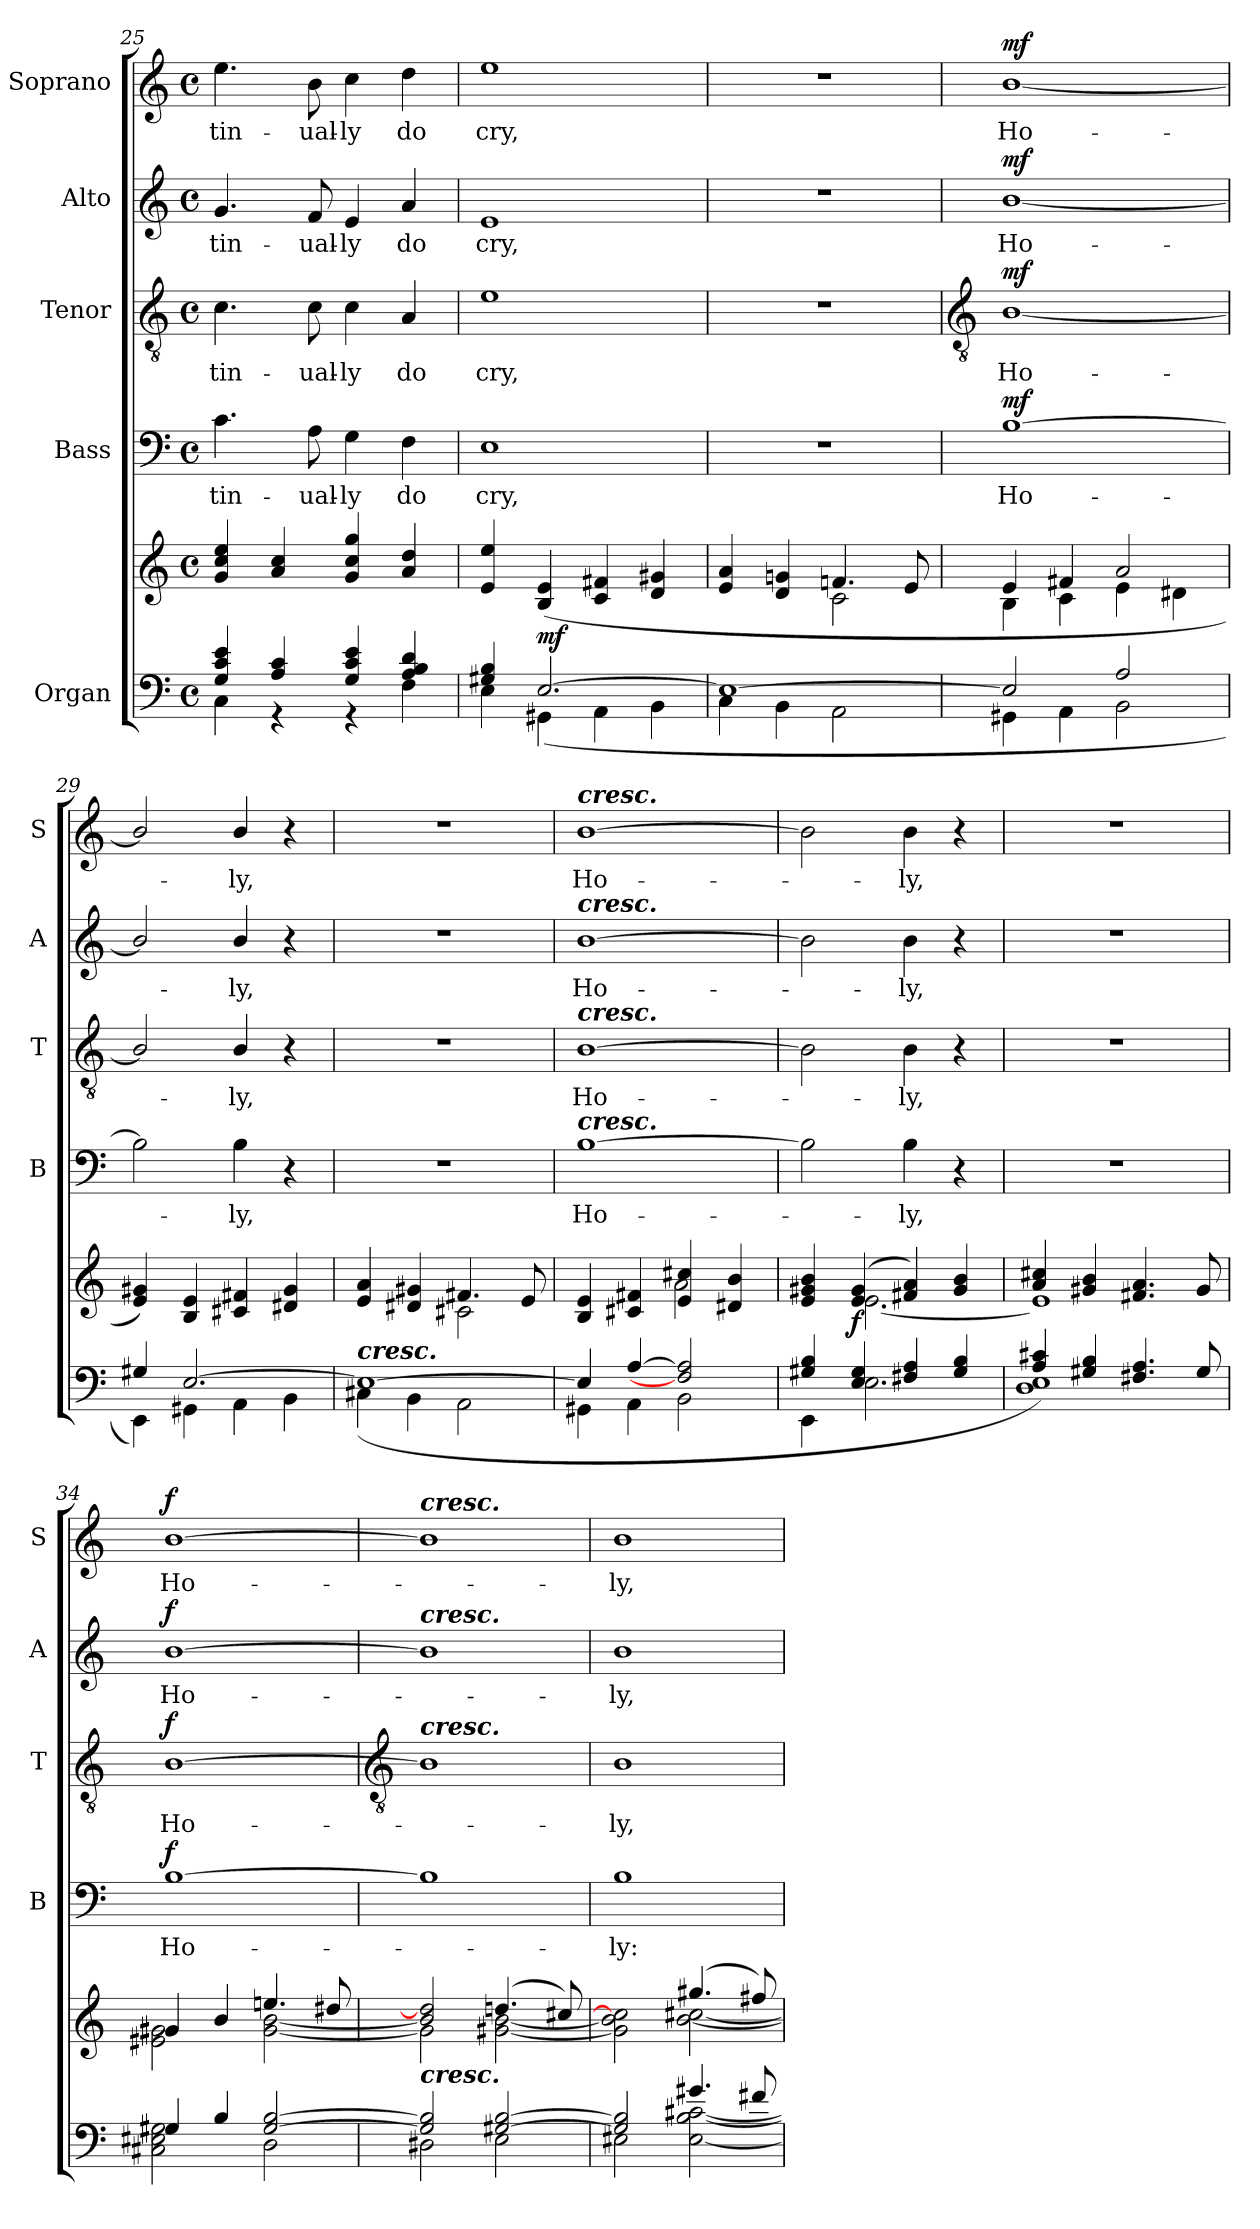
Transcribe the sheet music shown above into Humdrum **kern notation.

**kern	**kern	**dynam	**kern	**text	**dynam	**kern	**text	**dynam	**kern	**text	**dynam	**kern	**text	**dynam
*part5	*part5	*part5	*part4	*part4	*part4	*part3	*part3	*part3	*part2	*part2	*part2	*part1	*part1	*part1
*staff6	*staff5	*staff5/6	*staff4	*staff4	*staff4	*staff3	*staff3	*staff3	*staff2	*staff2	*staff2	*staff1	*staff1	*staff1
*I"Organ	*	*	*I"Bass	*	*	*I"Tenor	*	*	*I"Alto	*	*	*I"Soprano	*	*
*	*	*	*I'B	*	*	*I'T	*	*	*I'A	*	*	*I'S	*	*
*clefF4	*clefG2	*	*clefF4	*	*	*clefGv2	*	*	*clefG2	*	*	*clefG2	*	*
*k[]	*k[]	*	*k[]	*	*	*k[]	*	*	*k[]	*	*	*k[]	*	*
*C:	*C:	*	*C:	*	*	*C:	*	*	*C:	*	*	*C:	*	*
*M4/4	*M4/4	*	*M4/4	*	*	*M4/4	*	*	*M4/4	*	*	*M4/4	*	*
*met(c)	*met(c)	*	*met(c)	*	*	*met(c)	*	*	*met(c)	*	*	*met(c)	*	*
=25	=25	=25	=25	=25	=25	=25	=25	=25	=25	=25	=25	=25	=25	=25
*^	*^	*	*	*	*	*	*	*	*	*	*	*	*	*
!	!	!	!	!	!	!LO:LY:b	!	!	!LO:LY:b	!	!	!LO:LY:b	!	!	!LO:LY:b	!
4G/ 4c/ 4e/	4C\	4g/ 4cc/ 4ee/	2ryy	.	4.c	-tin-	.	4.c	-tin-	.	4.g	-tin-	.	4.ee	-tin-	.
4A/ 4c/	4r	4a/ 4cc/	.	.	.	.	.	.	.	.	.	.	.	.	.	.
!	!	!	!	!	!	!LO:LY:b	!	!	!LO:LY:b	!	!	!LO:LY:b	!	!	!LO:LY:b	!
.	.	.	.	.	8A	-ual-	.	8c	-ual-	.	8f	-ual-	.	8b	-ual-	.
!	!	!	!	!	!	!LO:LY:b	!	!	!LO:LY:b	!	!	!LO:LY:b	!	!	!LO:LY:b	!
4G/ 4c/ 4e/	4r	4g/ 4cc/ 4gg/	2ryy	.	4G	-ly	.	4c	-ly	.	4e	-ly	.	4cc	-ly	.
!	!	!	!	!	!	!LO:LY:b	!	!	!LO:LY:b	!	!	!LO:LY:b	!	!	!LO:LY:b	!
4A/ 4B/ 4d/	4F\	4a/ 4dd/	.	.	4F	do	.	4A	do	.	4a	do	.	4dd	do	.
=26	=26	=26	=26	=26	=26	=26	=26	=26	=26	=26	=26	=26	=26	=26	=26	=26
!	!	!	!	!	!	!LO:LY:b	!	!	!LO:LY:b	!	!	!LO:LY:b	!	!	!LO:LY:b	!
4G#X/ 4B/	4E\	4e/ 4ee/	2ryy	.	1E	cry,	.	1e	cry,	.	1e	cry,	.	1ee	cry,	.
!	!	!	!	!LO:DY:b	!	!	!	!	!	!	!	!	!	!	!	!
[2.E/	(>4GG#X\	(>4B/ 4e/	.	mf	.	.	.	.	.	.	.	.	.	.	.	.
.	4AA\	4c/ 4f#X/	2ryy	.	.	.	.	.	.	.	.	.	.	.	.	.
.	4BB\	4d/ 4g#X/	.	.	.	.	.	.	.	.	.	.	.	.	.	.
=27	=27	=27	=27	=27	=27	=27	=27	=27	=27	=27	=27	=27	=27	=27	=27	=27
1E/_	4C\	4e/ 4a/	2ryy	.	1r	.	.	1r	.	.	1r	.	.	1r	.	.
.	4BB\	4d/ 4gn/	.	.	.	.	.	.	.	.	.	.	.	.	.	.
.	2AA\	4.fn/	2c\	.	.	.	.	.	.	.	.	.	.	.	.	.
.	.	8e/	.	.	.	.	.	.	.	.	.	.	.	.	.	.
!!LO:LB:g=z
=28	=28	=28	=28	=28	=28	=28	=28	=28	=28	=28	=28	=28	=28	=28	=28	=28
*	*	*	*	*	*	*	*	*clefGv2	*	*	*	*	*	*	*	*
!	!	!	!	!	!	!LO:LY:b	!LO:DY:b	!	!LO:LY:b	!LO:DY:b	!	!LO:LY:b	!LO:DY:b	!	!LO:LY:b	!LO:DY:b
2E/]	4GG#X\	4e/	4B\	.	[1B	Ho-	mf	[1B/	Ho-	mf	[1b/	Ho-	mf	[1b/	Ho-	mf
.	4AA\	4f#X/	4c\	.	.	.	.	.	.	.	.	.	.	.	.	.
2A/	2BB\	2a/	4e\	.	.	.	.	.	.	.	.	.	.	.	.	.
.	.	.	4d#X\	.	.	.	.	.	.	.	.	.	.	.	.	.
=29	=29	=29	=29	=29	=29	=29	=29	=29	=29	=29	=29	=29	=29	=29	=29	=29
4G#X/	4EE\)	4e/ 4g#X/)	2ryy	.	2B]	.	.	2B/]	.	.	2b/]	.	.	2b/]	.	.
[2.E/	4GG#X\	4B/ 4e/	.	.	.	.	.	.	.	.	.	.	.	.	.	.
!	!	!	!	!	!	!LO:LY:b	!	!	!LO:LY:b	!	!	!LO:LY:b	!	!	!LO:LY:b	!
.	4AA\	4c#X/ 4f#X/	2ryy	.	4B	ly,	.	4B/	ly,	.	4b/	ly,	.	4b/	ly,	.
.	4BB\	4d#X/ 4g#/	.	.	4r	.	.	4r	.	.	4r	.	.	4r	.	.
=30	=30	=30	=30	=30	=30	=30	=30	=30	=30	=30	=30	=30	=30	=30	=30	=30
!LO:TX:a:Bi:t=cresc.	!	!	!	!	!	!	!	!	!	!	!	!	!	!	!	!
1E/_	(<4C#X\	4e/ 4a/	2ryy	.	1r	.	.	1r	.	.	1r	.	.	1r	.	.
.	4BB\	4d#X/ 4g#X/	.	.	.	.	.	.	.	.	.	.	.	.	.	.
.	2AA\	4.f#X/	2c#X\	.	.	.	.	.	.	.	.	.	.	.	.	.
.	.	8e/	.	.	.	.	.	.	.	.	.	.	.	.	.	.
=31	=31	=31	=31	=31	=31	=31	=31	=31	=31	=31	=31	=31	=31	=31	=31	=31
!	!	!	!	!	!	!	!	!	!	!	!	!	!	!LO:TX:a:Bi:t=cresc.	!	!
!	!	!	!	!	!	!	!	!	!	!	!LO:TX:a:Bi:t=cresc.	!	!	!	!	!
!	!	!	!	!	!	!	!	!LO:TX:a:Bi:t=cresc.	!	!	!	!	!	!	!	!
!	!	!	!	!	!LO:TX:a:Bi:t=cresc.	!	!	!	!	!	!	!	!	!	!	!
!	!	!	!	!	!	!LO:LY:b	!	!	!LO:LY:b	!	!	!LO:LY:b	!	!	!LO:LY:b	!
4E/]	4GG#X\	4B/ 4e/	2ryy	.	[1B	Ho-	.	[1B	Ho-	.	[1b	Ho-	.	[1b	Ho-	.
[4A/	4AA\	4c#X/ 4f#X/	.	.	.	.	.	.	.	.	.	.	.	.	.	.
2F#/] 2A/]	2BB\	4e/ 4cc#X/	2a\	.	.	.	.	.	.	.	.	.	.	.	.	.
.	.	4d#X/ 4b/	.	.	.	.	.	.	.	.	.	.	.	.	.	.
=32	=32	=32	=32	=32	=32	=32	=32	=32	=32	=32	=32	=32	=32	=32	=32	=32
4G#X/ 4B/	4EE\	4e/ 4g#X/ 4b/	4ryy	.	2B]	.	.	2B]	.	.	2b]	.	.	2b]	.	.
!	!	!	!	!LO:DY:b	!	!	!	!	!	!	!	!	!	!	!	!
4E/ 4G#/	2.E\	(<4e/ 4g#/	[2.e\	f	.	.	.	.	.	.	.	.	.	.	.	.
!	!	!	!	!	!	!LO:LY:b	!	!	!LO:LY:b	!	!	!LO:LY:b	!	!	!LO:LY:b	!
4F#X/ 4A/	.	4f#X/ 4a/)	.	.	4B	ly,	.	4B	ly,	.	4b	ly,	.	4b	ly,	.
4G#/ 4B/	.	4g#/ 4b/	.	.	4r	.	.	4r	.	.	4r	.	.	4r	.	.
=33	=33	=33	=33	=33	=33	=33	=33	=33	=33	=33	=33	=33	=33	=33	=33	=33
4A/ 4c#X/	1D\ 1E\)	4a/ 4cc#X/	1e\]	.	1r	.	.	1r	.	.	1r	.	.	1r	.	.
4G#X/ 4B/	.	4g#X/ 4b/	.	.	.	.	.	.	.	.	.	.	.	.	.	.
4.F#X/ 4.A/	.	4.f#X/ 4.a/	.	.	.	.	.	.	.	.	.	.	.	.	.	.
8G#/	.	8g#/	.	.	.	.	.	.	.	.	.	.	.	.	.	.
=34	=34	=34	=34	=34	=34	=34	=34	=34	=34	=34	=34	=34	=34	=34	=34	=34
!	!	!	!	!	!	!LO:LY:b	!LO:DY:b	!	!LO:LY:b	!LO:DY:b	!	!LO:LY:b	!LO:DY:b	!	!LO:LY:b	!LO:DY:b
4G#/	2C#X\ 2E#X\ 2G#X\	4g#/	2e#X\ 2g#X\	.	[1B	Ho-	f	[1B	Ho-	f	[1b	Ho-	f	[1b	Ho-	f
4B/	.	4b/	.	.	.	.	.	.	.	.	.	.	.	.	.	.
[2G#/ [2B/	2D\	4.een/	[2g#\ [2b\	.	.	.	.	.	.	.	.	.	.	.	.	.
.	.	8dd#X/	.	.	.	.	.	.	.	.	.	.	.	.	.	.
!!LO:LB:g=z
=35	=35	=35	=35	=35	=35	=35	=35	=35	=35	=35	=35	=35	=35	=35	=35	=35
*	*	*	*	*	*	*	*	*clefGv2	*	*	*	*	*	*	*	*
!	!	!	!	!	!	!	!	!	!	!	!	!	!	!LO:TX:a:Bi:t=cresc.	!	!
!	!	!	!	!	!	!	!	!	!	!	!LO:TX:a:Bi:t=cresc.	!	!	!	!	!
!	!	!	!	!	!	!	!	!LO:TX:a:Bi:t=cresc.	!	!	!	!	!	!	!	!
!LO:TX:a:Bi:t=cresc.	!	!	!	!	!	!	!	!	!	!	!	!	!	!	!	!
2G#/] 2B/]	2D#X\	2b/] 2dd#/]	2g#\]	.	1B]	.	.	1B]	.	.	1b]	.	.	1b]	.	.
[2G#/ [2B/	2E\	(>4.ddn/	[2g#\ [2b\	.	.	.	.	.	.	.	.	.	.	.	.	.
.	.	8cc#X/)	.	.	.	.	.	.	.	.	.	.	.	.	.	.
=36	=36	=36	=36	=36	=36	=36	=36	=36	=36	=36	=36	=36	=36	=36	=36	=36
!	!	!	!	!	!	!LO:LY:b	!	!	!LO:LY:b	!	!	!LO:LY:b	!	!	!LO:LY:b	!
2G#/] 2B/]	2E#X\	2ryy	2g#\] 2b\] 2cc#\]	.	1B	ly:	.	1B	ly,	.	1b	ly,	.	1b	ly,	.
4.g#X/	[2E#\ [2B\ [2c#X\	(>4.gg#X/	[2b\ [2cc#\	.	.	.	.	.	.	.	.	.	.	.	.	.
8f#X/	.	8ff#X/)	.	.	.	.	.	.	.	.	.	.	.	.	.	.
*v	*v	*	*	*	*	*	*	*	*	*	*	*	*	*	*	*
*	*v	*v	*	*	*	*	*	*	*	*	*	*	*	*	*
=	=	=	=	=	=	=	=	=	=	=	=	=	=	=
*-	*-	*-	*-	*-	*-	*-	*-	*-	*-	*-	*-	*-	*-	*-
